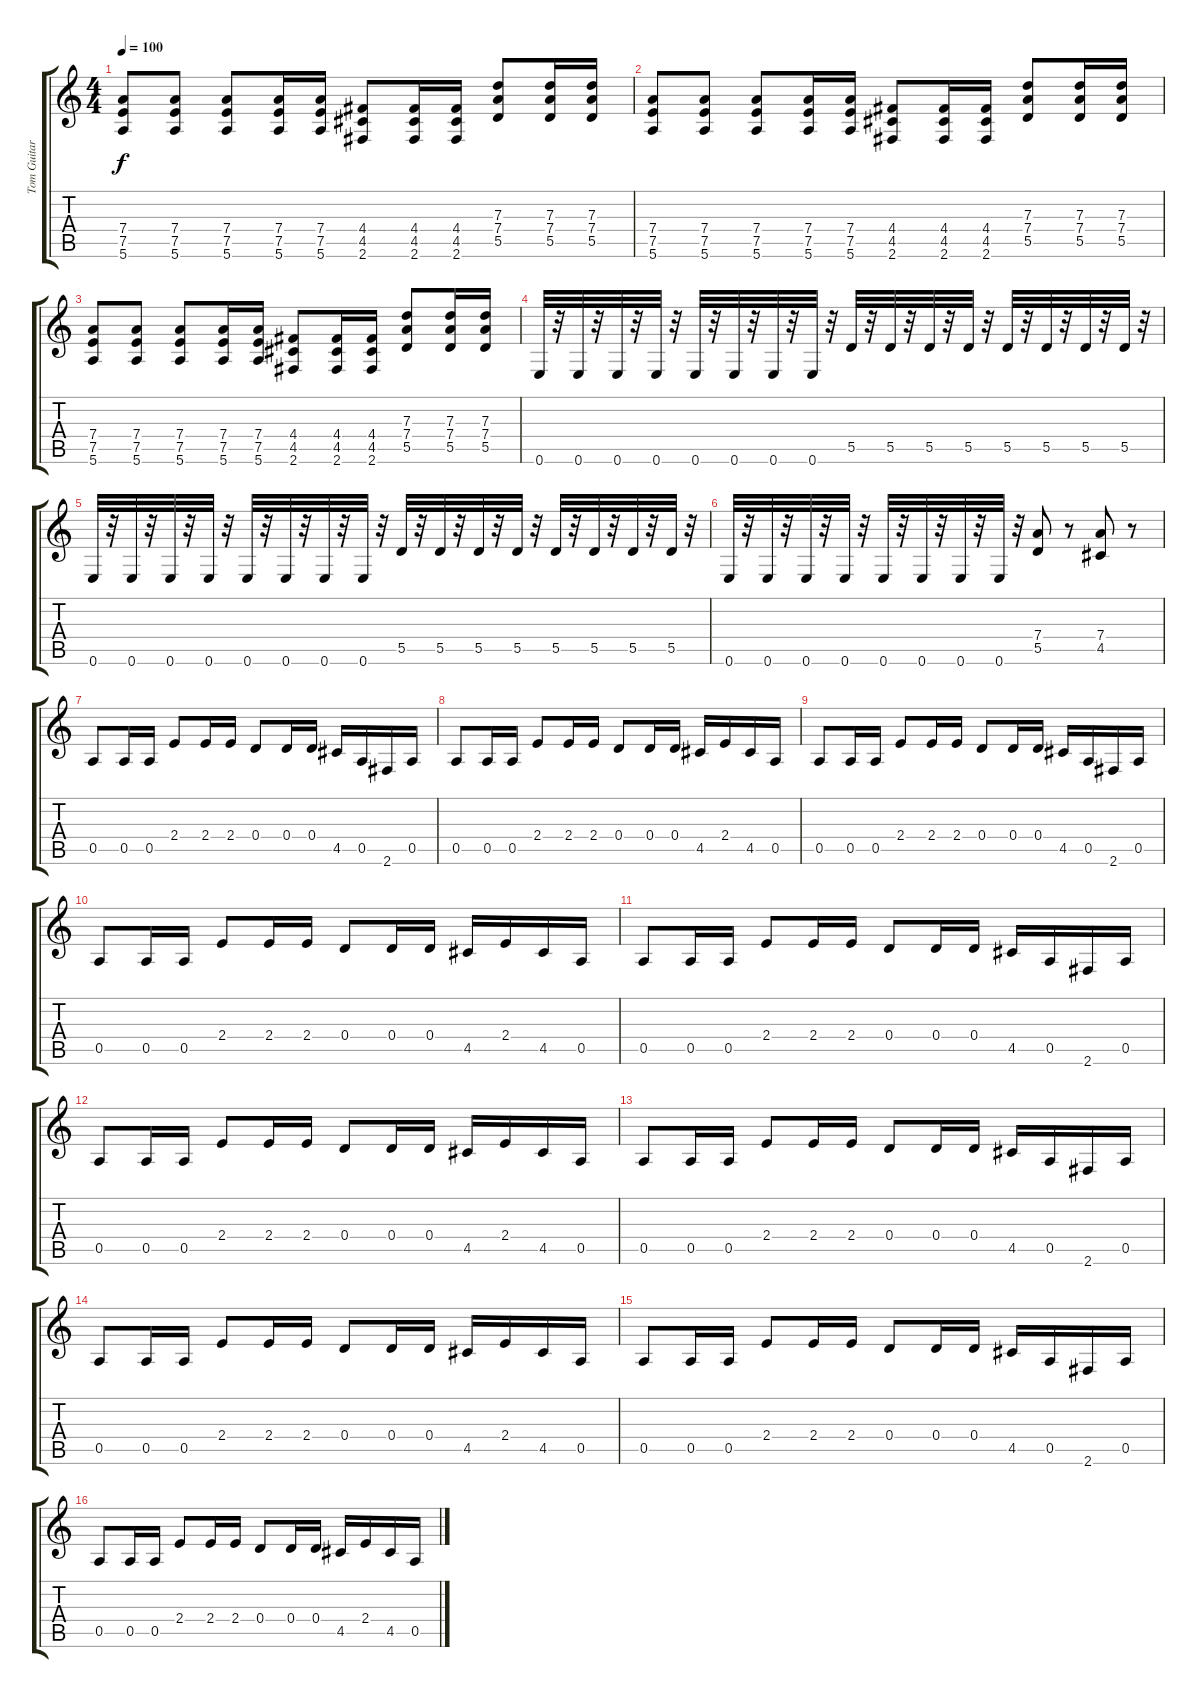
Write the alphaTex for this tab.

\track ("Tom Guitar 1" "Tom Guitar") {instrument distortionguitar}
\staff {score tabs}
\tuning (E4 B3 G3 D3 A2 E2) {hide}
\ts (4 4)
\tempo 100
\clef g2
\ks c
(7.4 7.5 5.6).8{dy f volume 14} (7.4 7.5 5.6).8 (7.4 7.5 5.6).8 (7.4 7.5 5.6).16 (7.4 7.5 5.6).16 (4.4 4.5 2.6).8 (4.4 4.5 2.6).16 (4.4 4.5 2.6).16 (7.3 7.4 5.5).8 (7.3 7.4 5.5).16 (7.3 7.4 5.5).16 |
(7.4 7.5 5.6).8 (7.4 7.5 5.6).8 (7.4 7.5 5.6).8 (7.4 7.5 5.6).16 (7.4 7.5 5.6).16 (4.4 4.5 2.6).8 (4.4 4.5 2.6).16 (4.4 4.5 2.6).16 (7.3 7.4 5.5).8 (7.3 7.4 5.5).16 (7.3 7.4 5.5).16 |
(7.4 7.5 5.6).8 (7.4 7.5 5.6).8 (7.4 7.5 5.6).8 (7.4 7.5 5.6).16 (7.4 7.5 5.6).16 (4.4 4.5 2.6).8 (4.4 4.5 2.6).16 (4.4 4.5 2.6).16 (7.3 7.4 5.5).8 (7.3 7.4 5.5).16 (7.3 7.4 5.5).16 |
0.6.32 r.32 0.6.32 r.32 0.6.32 r.32 0.6.32 r.32 0.6.32 r.32 0.6.32 r.32 0.6.32 r.32 0.6.32 r.32 5.5.32 r.32 5.5.32 r.32 5.5.32 r.32 5.5.32 r.32 5.5.32 r.32 5.5.32 r.32 5.5.32 r.32 5.5.32 r.32 |
0.6.32 r.32 0.6.32 r.32 0.6.32 r.32 0.6.32 r.32 0.6.32 r.32 0.6.32 r.32 0.6.32 r.32 0.6.32 r.32 5.5.32 r.32 5.5.32 r.32 5.5.32 r.32 5.5.32 r.32 5.5.32 r.32 5.5.32 r.32 5.5.32 r.32 5.5.32 r.32 |
0.6.32 r.32 0.6.32 r.32 0.6.32 r.32 0.6.32 r.32 0.6.32 r.32 0.6.32 r.32 0.6.32 r.32 0.6.32 r.32 (7.4 5.5).8 r.8 (7.4 4.5).8 r.8 |
0.5.8{volume 14} 0.5.16 0.5.16 2.4.8 2.4.16 2.4.16 0.4.8 0.4.16 0.4.16 4.5.16 0.5.16 2.6.16 0.5.16 |
0.5.8 0.5.16 0.5.16 2.4.8 2.4.16 2.4.16 0.4.8 0.4.16 0.4.16 4.5.16 2.4.16 4.5.16 0.5.16 |
0.5.8 0.5.16 0.5.16 2.4.8 2.4.16 2.4.16 0.4.8 0.4.16 0.4.16 4.5.16 0.5.16 2.6.16 0.5.16 |
0.5.8 0.5.16 0.5.16 2.4.8 2.4.16 2.4.16 0.4.8 0.4.16 0.4.16 4.5.16 2.4.16 4.5.16 0.5.16 |
0.5.8{volume 14} 0.5.16 0.5.16 2.4.8 2.4.16 2.4.16 0.4.8 0.4.16 0.4.16 4.5.16 0.5.16 2.6.16 0.5.16 |
0.5.8 0.5.16 0.5.16 2.4.8 2.4.16 2.4.16 0.4.8 0.4.16 0.4.16 4.5.16 2.4.16 4.5.16 0.5.16 |
0.5.8 0.5.16 0.5.16 2.4.8 2.4.16 2.4.16 0.4.8 0.4.16 0.4.16 4.5.16 0.5.16 2.6.16 0.5.16 |
0.5.8 0.5.16 0.5.16 2.4.8 2.4.16 2.4.16 0.4.8 0.4.16 0.4.16 4.5.16 2.4.16 4.5.16 0.5.16 |
0.5.8{volume 14} 0.5.16 0.5.16 2.4.8 2.4.16 2.4.16 0.4.8 0.4.16 0.4.16 4.5.16 0.5.16 2.6.16 0.5.16 |
0.5.8 0.5.16 0.5.16 2.4.8 2.4.16 2.4.16 0.4.8 0.4.16 0.4.16 4.5.16 2.4.16 4.5.16 0.5.16
